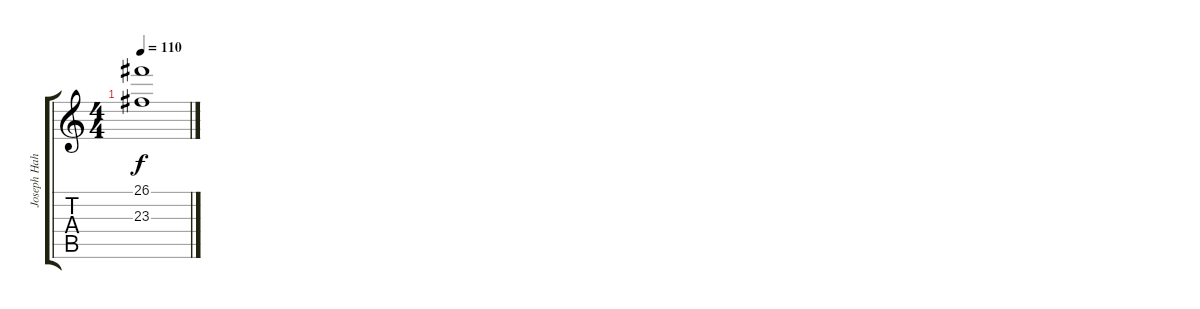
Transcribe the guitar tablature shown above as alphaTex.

\track ("Joseph Hahn (Sampler 2)" "Joseph Hah") {instrument stringensemble1}
\staff {score tabs}
\tuning (E4 B3 G3 D3 A2 E2) {hide}
\ts (4 4)
\tempo 110
\clef g2
\ks c
(26.1{t} 23.3{t}).1{dy f}
